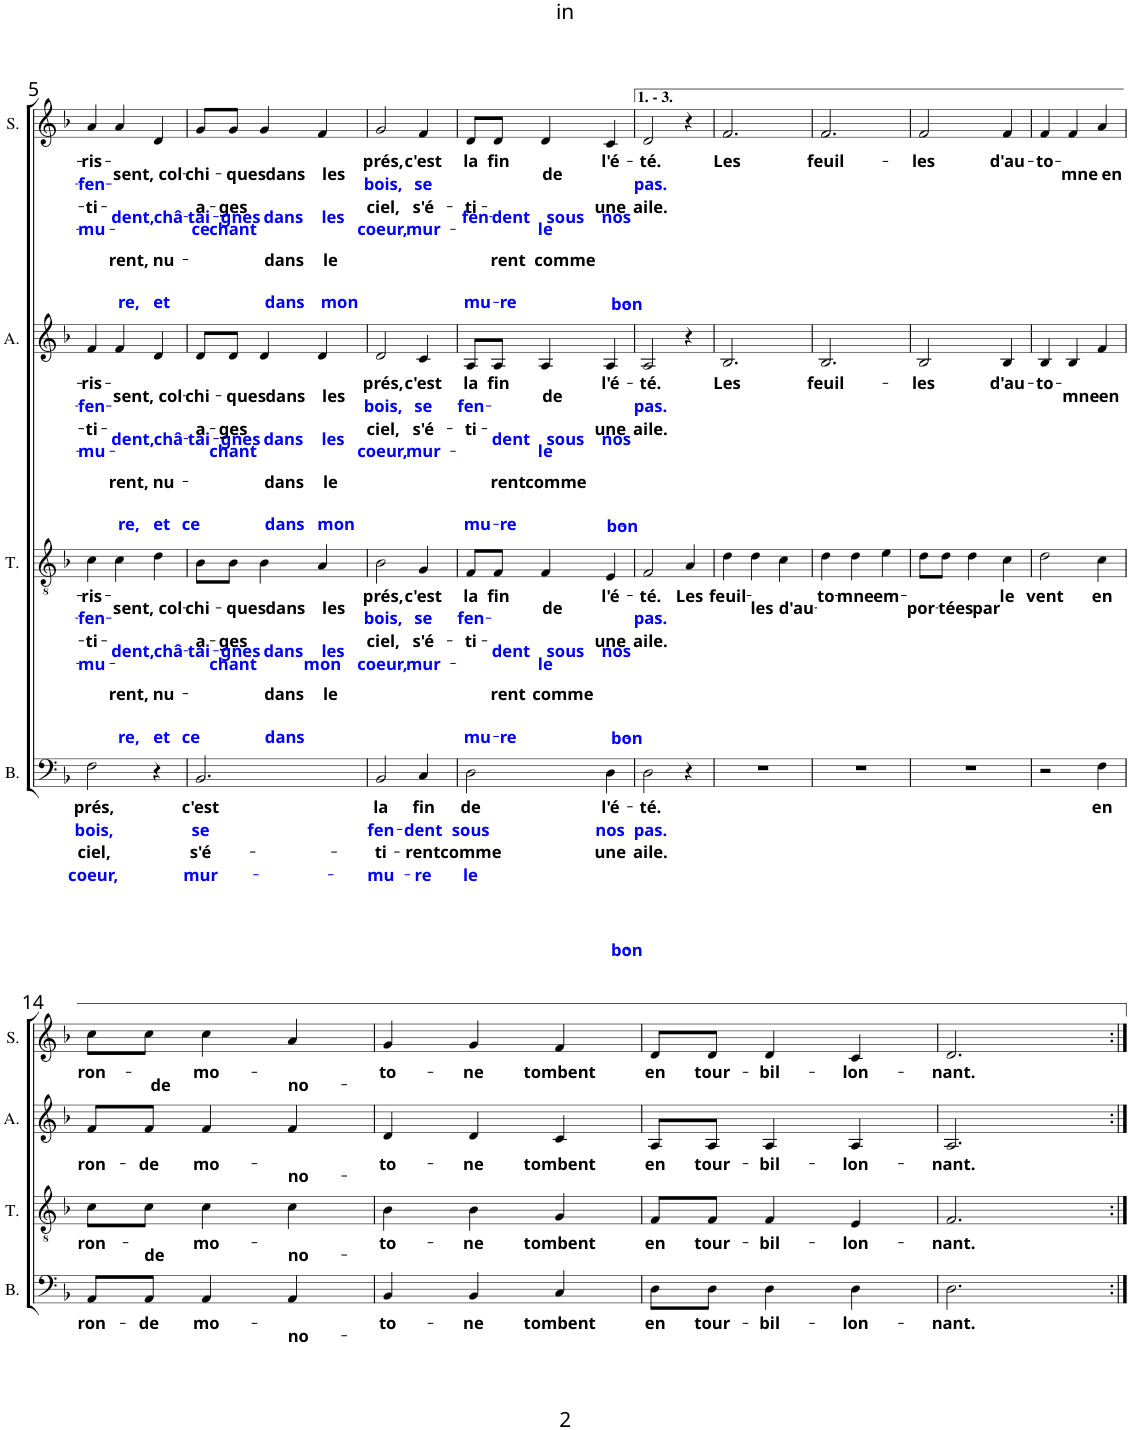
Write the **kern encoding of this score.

**kern	**text	**text	**text	**text	**kern	**text	**text	**text	**text	**kern	**text	**text	**text	**text	**kern	**text	**text	**text	**text
*part4	*part4	*part4	*part4	*part4	*part3	*part3	*part3	*part3	*part3	*part2	*part2	*part2	*part2	*part2	*part1	*part1	*part1	*part1	*part1
*staff4	*staff4	*staff4	*staff4	*staff4	*staff3	*staff3	*staff3	*staff3	*staff3	*staff2	*staff2	*staff2	*staff2	*staff2	*staff1	*staff1	*staff1	*staff1	*staff1
*I"Bass	*	*	*	*	*I"Tenor	*	*	*	*	*I"Alto	*	*	*	*	*I"Soprano	*	*	*	*
*I'B.	*	*	*	*	*I'T.	*	*	*	*	*I'A.	*	*	*	*	*I'S.	*	*	*	*
!!LO:PB:g=z
*clefF4	*	*	*	*	*clefGv2	*	*	*	*	*clefG2	*	*	*	*	*clefG2	*	*	*	*
*k[b-]	*	*	*	*	*k[b-]	*	*	*	*	*k[b-]	*	*	*	*	*k[b-]	*	*	*	*
*M3/4	*	*	*	*	*M3/4	*	*	*	*	*M3/4	*	*	*	*	*M3/4	*	*	*	*
=5	=5	=5	=5	=5	=5	=5	=5	=5	=5	=5	=5	=5	=5	=5	=5	=5	=5	=5	=5
!	!LO:LY:b	!LO:LY:b:color=#0000FF	!LO:LY:b	!LO:LY:b:color=#0000FF	!	!LO:LY:b	!LO:LY:b:color=#0000FF	!LO:LY:b	!LO:LY:b:color=#0000FF	!	!LO:LY:b	!LO:LY:b:color=#0000FF	!LO:LY:b	!LO:LY:b:color=#0000FF	!	!LO:LY:b	!LO:LY:b:color=#0000FF	!LO:LY:b	!LO:LY:b:color=#0000FF
2F\	prés,	bois,	ciel,	coeur,	4c\	-ris-	-fen-	-ti-	-mu-	4f/	-ris-	-fen-	-ti-	-mu-	4a/	-ris-	-fen-	-ti-	-mu-
!	!	!	!	!	!	!LO:LY:b	!LO:LY:b:color=#0000FF	!LO:LY:b	!LO:LY:b:color=#0000FF	!	!LO:LY:b	!LO:LY:b:color=#0000FF	!LO:LY:b	!LO:LY:b:color=#0000FF	!	!LO:LY:b	!LO:LY:b:color=#0000FF	!LO:LY:b	!LO:LY:b:color=#0000FF
.	.	.	.	.	4c\	-sent,	-dent,	-rent,	-re,	4f/	-sent,	-dent,	-rent,	-re,	4a/	-sent,	-dent,	-rent,	-re,
!	!	!	!	!	!	!LO:LY:b	!LO:LY:b:color=#0000FF	!LO:LY:b	!LO:LY:b:color=#0000FF	!	!LO:LY:b	!LO:LY:b:color=#0000FF	!LO:LY:b	!LO:LY:b:color=#0000FF	!	!LO:LY:b	!LO:LY:b:color=#0000FF	!LO:LY:b	!LO:LY:b:color=#0000FF
4r	.	.	.	.	4d\	col-	châ-	nu-	et	4d/	col-	châ-	nu-	et	4d/	col-	châ-	nu-	et
=6	=6	=6	=6	=6	=6	=6	=6	=6	=6	=6	=6	=6	=6	=6	=6	=6	=6	=6	=6
!	!LO:LY:b	!LO:LY:b:color=#0000FF	!LO:LY:b	!LO:LY:b:color=#0000FF	!	!LO:LY:b	!LO:LY:b:color=#0000FF	!LO:LY:b	!LO:LY:b:color=#0000FF	!	!LO:LY:b	!LO:LY:b:color=#0000FF	!LO:LY:b	!LO:LY:b:color=#0000FF	!	!LO:LY:b	!LO:LY:b:color=#0000FF	!LO:LY:b	!LO:LY:b:color=#0000FF
2.BB-/	c'est	se	s'é-	mur-	8B-\L	chi-	-tai-	-a-	ce	8d/L	chi-	-tai-	-a-	ce	8g/L	chi-	-tai-	-a-	ce
!	!	!	!	!	!	!LO:LY:b	!LO:LY:b:color=#0000FF	!LO:LY:b	!LO:LY:b:color=#0000FF	!	!LO:LY:b	!LO:LY:b:color=#0000FF	!LO:LY:b	!LO:LY:b:color=#0000FF	!	!LO:LY:b	!LO:LY:b:color=#0000FF	!LO:LY:b	!LO:LY:b:color=#0000FF
.	.	.	.	.	8B-\J	-ques	-gnes	-ges	chant	8d/J	-ques	-gnes	-ges	chant	8g/J	-ques	-gnes	-ges	chant
!	!	!	!	!	!	!LO:LY:b	!LO:LY:b:color=#0000FF	!LO:LY:b	!LO:LY:b:color=#0000FF	!	!LO:LY:b	!LO:LY:b:color=#0000FF	!LO:LY:b	!LO:LY:b:color=#0000FF	!	!LO:LY:b	!LO:LY:b:color=#0000FF	!LO:LY:b	!LO:LY:b:color=#0000FF
.	.	.	.	.	4B-\	dans	dans	dans	dans	4d/	dans	dans	dans	dans	4g/	dans	dans	dans	dans
!	!	!	!	!	!	!LO:LY:b	!LO:LY:b:color=#0000FF	!LO:LY:b	!LO:LY:b:color=#0000FF	!	!LO:LY:b	!LO:LY:b:color=#0000FF	!LO:LY:b	!LO:LY:b:color=#0000FF	!	!LO:LY:b	!LO:LY:b:color=#0000FF	!LO:LY:b	!LO:LY:b:color=#0000FF
.	.	.	.	.	4A/	les	les	le	mon	4d/	les	les	le	mon	4f/	les	les	le	mon
=7	=7	=7	=7	=7	=7	=7	=7	=7	=7	=7	=7	=7	=7	=7	=7	=7	=7	=7	=7
!	!LO:LY:b	!LO:LY:b:color=#0000FF	!LO:LY:b	!LO:LY:b:color=#0000FF	!	!LO:LY:b	!LO:LY:b:color=#0000FF	!LO:LY:b	!LO:LY:b:color=#0000FF	!	!LO:LY:b	!LO:LY:b:color=#0000FF	!LO:LY:b	!LO:LY:b:color=#0000FF	!	!LO:LY:b	!LO:LY:b:color=#0000FF	!LO:LY:b	!LO:LY:b:color=#0000FF
2BB-/	la	fen-	-ti-	-mu-	2B-\	prés,	bois,	ciel,	coeur,	2d/	prés,	bois,	ciel,	coeur,	2g/	prés,	bois,	ciel,	coeur,
!	!LO:LY:b	!LO:LY:b:color=#0000FF	!LO:LY:b	!LO:LY:b:color=#0000FF	!	!LO:LY:b	!LO:LY:b:color=#0000FF	!LO:LY:b	!LO:LY:b:color=#0000FF	!	!LO:LY:b	!LO:LY:b:color=#0000FF	!LO:LY:b	!LO:LY:b:color=#0000FF	!	!LO:LY:b	!LO:LY:b:color=#0000FF	!LO:LY:b	!LO:LY:b:color=#0000FF
4C/	fin	-dent	-rent	-re	4G/	c'est	se	s'é-	mur-	4c/	c'est	se	s'é-	mur-	4f/	c'est	se	s'é-	mur-
=8	=8	=8	=8	=8	=8	=8	=8	=8	=8	=8	=8	=8	=8	=8	=8	=8	=8	=8	=8
!	!LO:LY:b	!LO:LY:b:color=#0000FF	!LO:LY:b	!LO:LY:b:color=#0000FF	!	!LO:LY:b	!LO:LY:b:color=#0000FF	!LO:LY:b	!LO:LY:b:color=#0000FF	!	!LO:LY:b	!LO:LY:b:color=#0000FF	!LO:LY:b	!LO:LY:b:color=#0000FF	!	!LO:LY:b	!LO:LY:b:color=#0000FF	!LO:LY:b	!LO:LY:b:color=#0000FF
2D\	de	sous	comme	le	8F/L	la	fen-	-ti-	-mu-	8A/L	la	fen-	-ti-	-mu-	8d/L	la	fen-	-ti-	-mu-
!	!	!	!	!	!	!LO:LY:b	!LO:LY:b:color=#0000FF	!LO:LY:b	!LO:LY:b:color=#0000FF	!	!LO:LY:b	!LO:LY:b:color=#0000FF	!LO:LY:b	!LO:LY:b:color=#0000FF	!	!LO:LY:b	!LO:LY:b:color=#0000FF	!LO:LY:b	!LO:LY:b:color=#0000FF
.	.	.	.	.	8F/J	fin	-dent	-rent	-re	8A/J	fin	-dent	-rent	-re	8d/J	fin	-dent	-rent	-re
!	!	!	!	!	!	!LO:LY:b	!LO:LY:b:color=#0000FF	!LO:LY:b	!LO:LY:b:color=#0000FF	!	!LO:LY:b	!LO:LY:b:color=#0000FF	!LO:LY:b	!LO:LY:b:color=#0000FF	!	!LO:LY:b	!LO:LY:b:color=#0000FF	!LO:LY:b	!LO:LY:b:color=#0000FF
.	.	.	.	.	4F/	de	sous	comme	le	4A/	de	sous	comme	le	4d/	de	sous	comme	le
!	!LO:LY:b	!LO:LY:b:color=#0000FF	!LO:LY:b	!LO:LY:b:color=#0000FF	!	!LO:LY:b	!LO:LY:b:color=#0000FF	!LO:LY:b	!LO:LY:b:color=#0000FF	!	!LO:LY:b	!LO:LY:b:color=#0000FF	!LO:LY:b	!LO:LY:b:color=#0000FF	!	!LO:LY:b	!LO:LY:b:color=#0000FF	!LO:LY:b	!LO:LY:b:color=#0000FF
4D\	l'é-	nos	une	bon-	4E/	l'é-	nos	une	bon-	4A/	l'é-	nos	une	bon-	4c/	l'é-	nos	une	bon-
=9	=9	=9	=9	=9	=9	=9	=9	=9	=9	=9	=9	=9	=9	=9	=9	=9	=9	=9	=9
!	!LO:LY:b	!LO:LY:b:color=#0000FF	!LO:LY:b	!	!	!LO:LY:b	!LO:LY:b:color=#0000FF	!LO:LY:b	!	!	!LO:LY:b	!LO:LY:b:color=#0000FF	!LO:LY:b	!	!	!LO:LY:b	!LO:LY:b:color=#0000FF	!LO:LY:b	!
2D\	-té.	pas.	aile.	.	2F/	-té.	pas.	aile.	.	2A/	-té.	pas.	aile.	.	2d/	-té.	pas.	aile.	.
!	!	!	!	!	!	!LO:LY:b	!	!	!	!	!	!	!	!	!	!	!	!	!
4r	.	.	.	.	4A/	Les	.	.	.	4r	.	.	.	.	4r	.	.	.	.
=10	=10	=10	=10	=10	=10	=10	=10	=10	=10	=10	=10	=10	=10	=10	=10	=10	=10	=10	=10
!	!	!	!	!	!	!LO:LY:b	!	!	!	!	!LO:LY:b	!	!	!	!	!LO:LY:b	!	!	!
2.r	.	.	.	.	4d\	feuil-	.	.	.	2.B-/	Les	.	.	.	2.f/	Les	.	.	.
!	!	!	!	!	!	!LO:LY:b	!	!	!	!	!	!	!	!	!	!	!	!	!
.	.	.	.	.	4d\	-les	.	.	.	.	.	.	.	.	.	.	.	.	.
!	!	!	!	!	!	!LO:LY:b	!	!	!	!	!	!	!	!	!	!	!	!	!
.	.	.	.	.	4c\	d'au-	.	.	.	.	.	.	.	.	.	.	.	.	.
=11	=11	=11	=11	=11	=11	=11	=11	=11	=11	=11	=11	=11	=11	=11	=11	=11	=11	=11	=11
!	!	!	!	!	!	!LO:LY:b	!	!	!	!	!LO:LY:b	!	!	!	!	!LO:LY:b	!	!	!
2.r	.	.	.	.	4d\	-to-	.	.	.	2.B-/	feuil-	.	.	.	2.f/	feuil-	.	.	.
!	!	!	!	!	!	!LO:LY:b	!	!	!	!	!	!	!	!	!	!	!	!	!
.	.	.	.	.	4d\	-mne	.	.	.	.	.	.	.	.	.	.	.	.	.
!	!	!	!	!	!	!LO:LY:b	!	!	!	!	!	!	!	!	!	!	!	!	!
.	.	.	.	.	4e\	em-	.	.	.	.	.	.	.	.	.	.	.	.	.
=12	=12	=12	=12	=12	=12	=12	=12	=12	=12	=12	=12	=12	=12	=12	=12	=12	=12	=12	=12
!	!	!	!	!	!	!LO:LY:b	!	!	!	!	!LO:LY:b	!	!	!	!	!LO:LY:b	!	!	!
2.r	.	.	.	.	8d\L	-por-	.	.	.	2B-/	-les	.	.	.	2f/	-les	.	.	.
!	!	!	!	!	!	!LO:LY:b	!	!	!	!	!	!	!	!	!	!	!	!	!
.	.	.	.	.	8d\J	-tées	.	.	.	.	.	.	.	.	.	.	.	.	.
!	!	!	!	!	!	!LO:LY:b	!	!	!	!	!	!	!	!	!	!	!	!	!
.	.	.	.	.	4d\	par	.	.	.	.	.	.	.	.	.	.	.	.	.
!	!	!	!	!	!	!LO:LY:b	!	!	!	!	!LO:LY:b	!	!	!	!	!LO:LY:b	!	!	!
.	.	.	.	.	4c\	le	.	.	.	4B-/	d'au-	.	.	.	4f/	d'au-	.	.	.
=13	=13	=13	=13	=13	=13	=13	=13	=13	=13	=13	=13	=13	=13	=13	=13	=13	=13	=13	=13
!	!	!	!	!	!	!LO:LY:b	!	!	!	!	!LO:LY:b	!	!	!	!	!LO:LY:b	!	!	!
2r	.	.	.	.	2d\	vent	.	.	.	4B-/	-to-	.	.	.	4f/	-to-	.	.	.
!	!	!	!	!	!	!	!	!	!	!	!LO:LY:b	!	!	!	!	!LO:LY:b	!	!	!
.	.	.	.	.	.	.	.	.	.	4B-/	-mne	.	.	.	4f/	-mne	.	.	.
!	!LO:LY:b	!	!	!	!	!LO:LY:b	!	!	!	!	!LO:LY:b	!	!	!	!	!LO:LY:b	!	!	!
4F\	en	.	.	.	4c\	en	.	.	.	4f/	en	.	.	.	4a/	en	.	.	.
!!LO:LB:g=z
=14	=14	=14	=14	=14	=14	=14	=14	=14	=14	=14	=14	=14	=14	=14	=14	=14	=14	=14	=14
!	!LO:LY:b	!	!	!	!	!LO:LY:b	!	!	!	!	!LO:LY:b	!	!	!	!	!LO:LY:b	!	!	!
8AA/L	ron-	.	.	.	8c\L	ron-	.	.	.	8f/L	ron-	.	.	.	8cc\L	ron-	.	.	.
!	!LO:LY:b	!	!	!	!	!LO:LY:b	!	!	!	!	!LO:LY:b	!	!	!	!	!LO:LY:b	!	!	!
8AA/J	-de	.	.	.	8c\J	-de	.	.	.	8f/J	-de	.	.	.	8cc\J	-de	.	.	.
!	!LO:LY:b	!	!	!	!	!LO:LY:b	!	!	!	!	!LO:LY:b	!	!	!	!	!LO:LY:b	!	!	!
4AA/	mo-	.	.	.	4c\	mo-	.	.	.	4f/	mo-	.	.	.	4cc\	mo-	.	.	.
!	!LO:LY:b	!	!	!	!	!LO:LY:b	!	!	!	!	!LO:LY:b	!	!	!	!	!LO:LY:b	!	!	!
4AA/	-no-	.	.	.	4c\	-no-	.	.	.	4f/	-no-	.	.	.	4a/	-no-	.	.	.
=15	=15	=15	=15	=15	=15	=15	=15	=15	=15	=15	=15	=15	=15	=15	=15	=15	=15	=15	=15
!	!LO:LY:b	!	!	!	!	!LO:LY:b	!	!	!	!	!LO:LY:b	!	!	!	!	!LO:LY:b	!	!	!
4BB-/	-to-	.	.	.	4B-\	-to-	.	.	.	4d/	-to-	.	.	.	4g/	-to-	.	.	.
!	!LO:LY:b	!	!	!	!	!LO:LY:b	!	!	!	!	!LO:LY:b	!	!	!	!	!LO:LY:b	!	!	!
4BB-/	-ne	.	.	.	4B-\	-ne	.	.	.	4d/	-ne	.	.	.	4g/	-ne	.	.	.
!	!LO:LY:b	!	!	!	!	!LO:LY:b	!	!	!	!	!LO:LY:b	!	!	!	!	!LO:LY:b	!	!	!
4C/	tombent	.	.	.	4G/	tombent	.	.	.	4c/	tombent	.	.	.	4f/	tombent	.	.	.
=16	=16	=16	=16	=16	=16	=16	=16	=16	=16	=16	=16	=16	=16	=16	=16	=16	=16	=16	=16
!	!LO:LY:b	!	!	!	!	!LO:LY:b	!	!	!	!	!LO:LY:b	!	!	!	!	!LO:LY:b	!	!	!
8D\L	en	.	.	.	8F/L	en	.	.	.	8A/L	en	.	.	.	8d/L	en	.	.	.
!	!LO:LY:b	!	!	!	!	!LO:LY:b	!	!	!	!	!LO:LY:b	!	!	!	!	!LO:LY:b	!	!	!
8D\J	tour-	.	.	.	8F/J	tour-	.	.	.	8A/J	tour-	.	.	.	8d/J	tour-	.	.	.
!	!LO:LY:b	!	!	!	!	!LO:LY:b	!	!	!	!	!LO:LY:b	!	!	!	!	!LO:LY:b	!	!	!
4D\	-bil-	.	.	.	4F/	-bil-	.	.	.	4A/	-bil-	.	.	.	4d/	-bil-	.	.	.
!	!LO:LY:b	!	!	!	!	!LO:LY:b	!	!	!	!	!LO:LY:b	!	!	!	!	!LO:LY:b	!	!	!
4D\	-lon-	.	.	.	4E/	-lon-	.	.	.	4A/	-lon-	.	.	.	4c/	-lon-	.	.	.
=17	=17	=17	=17	=17	=17	=17	=17	=17	=17	=17	=17	=17	=17	=17	=17	=17	=17	=17	=17
!	!LO:LY:b	!	!	!	!	!LO:LY:b	!	!	!	!	!LO:LY:b	!	!	!	!	!LO:LY:b	!	!	!
2.D\	-nant.	.	.	.	2.F/	-nant.	.	.	.	2.A/	-nant.	.	.	.	2.d/	-nant.	.	.	.
=:|!	=:|!	=:|!	=:|!	=:|!	=:|!	=:|!	=:|!	=:|!	=:|!	=:|!	=:|!	=:|!	=:|!	=:|!	=:|!	=:|!	=:|!	=:|!	=:|!
*-	*-	*-	*-	*-	*-	*-	*-	*-	*-	*-	*-	*-	*-	*-	*-	*-	*-	*-	*-
